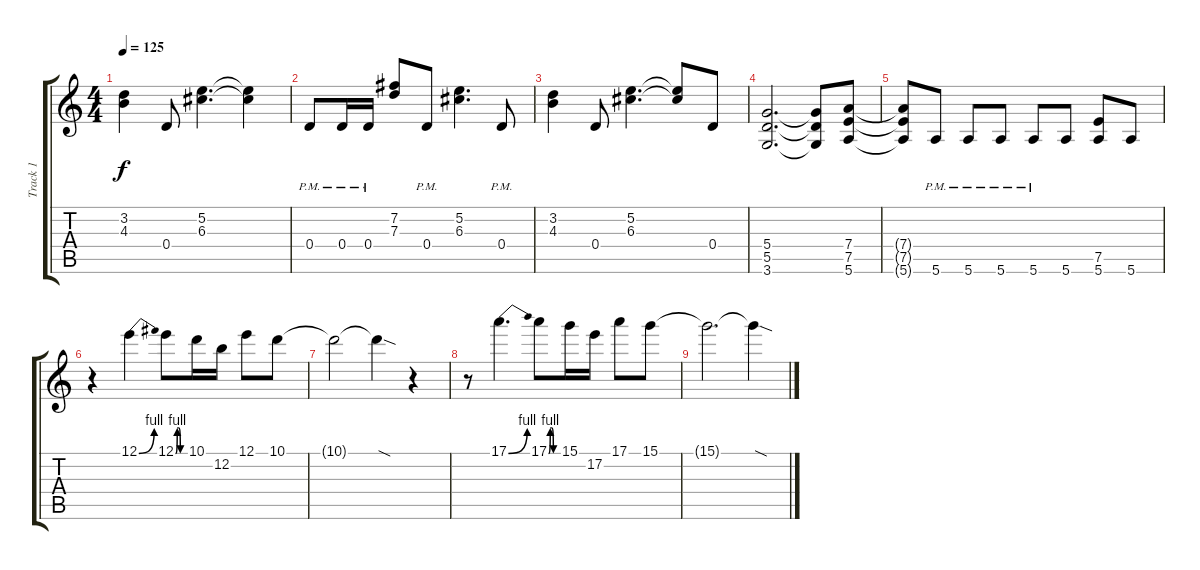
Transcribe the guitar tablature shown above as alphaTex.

\track ("Track 1" "Track 1") {instrument distortionguitar}
\staff {score tabs}
\tuning (E4 B3 G3 D3 A2 E2) {hide}
\ts (4 4)
\tempo 125
\clef g2
\ks c
(3.2 4.3).4{dy f} 0.4.8 (5.2 6.3).4{d} (5.2{t} 6.3{t}).4 |
0.4{pm}.8 0.4{pm}.16 0.4{pm}.16 (7.2 7.3).8 0.4{pm}.8 (5.2 6.3).4{d} 0.4{pm}.8 |
(3.2 4.3).4 0.4.8 (5.2 6.3).4{d} (5.2{t} 6.3{t}).8 0.4.8 |
(5.4 5.5 3.6).2{d} (5.4{t} 5.5{t} 3.6{t}).8 (7.4 7.5 5.6).8 |
(7.4{t} 7.5{t} 5.6{t}).8 5.6{pm}.8 5.6{pm}.8 5.6{pm}.8 5.6{pm}.8 5.6.8 (7.5 5.6).8 5.6.8 |
r.4 12.1{be (bend 0 0 60 4)}.4 12.1{be (custom 0 0 10 4 20 4 30 0 60 0)}.8 10.1.16 12.2.16 12.1.8 10.1.8 |
10.1{t}.2 10.1{sod t}.4 r.4 |
r.8 17.1{be (bend 0 0 60 4)}.4{d} 17.1{be (custom 0 0 10 4 20 4 30 0 60 0)}.8 15.1.16 17.2.16 17.1.8 15.1.8 |
15.1{t}.2{d} 15.1{sod t}.4
